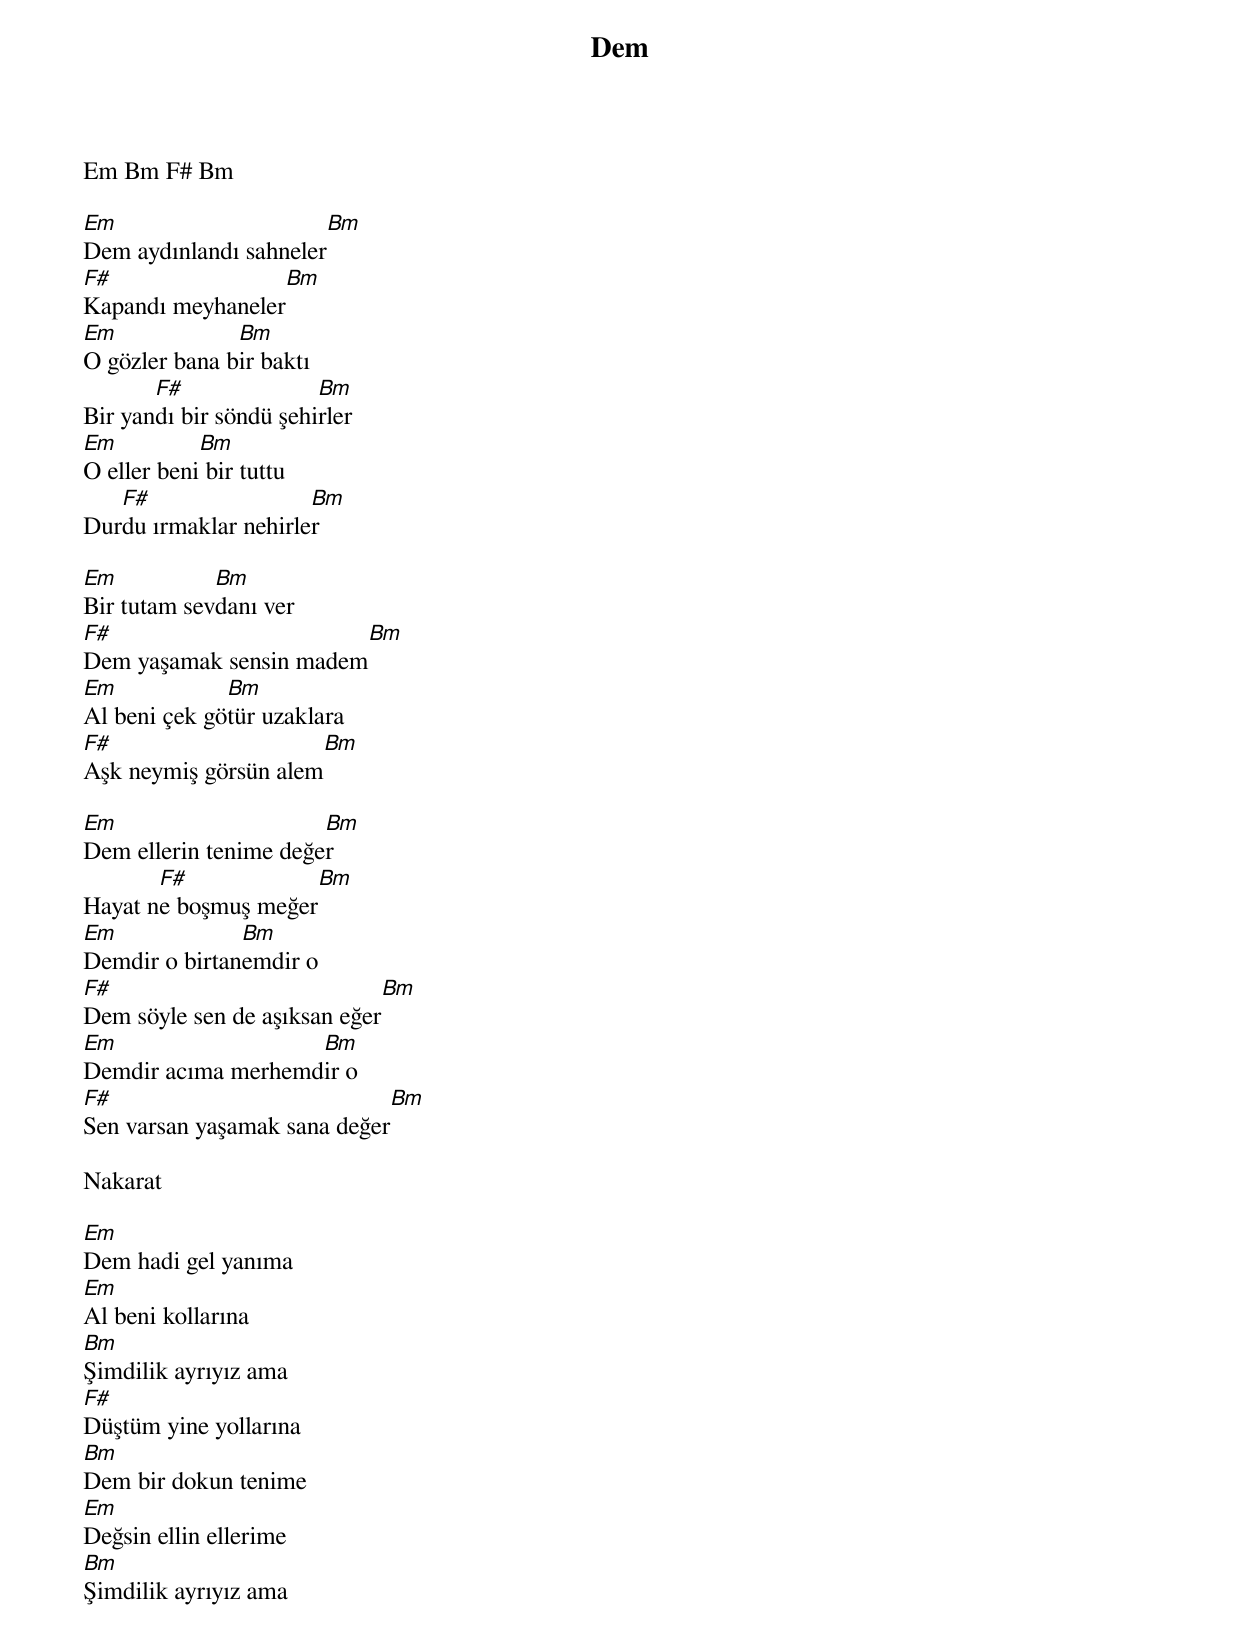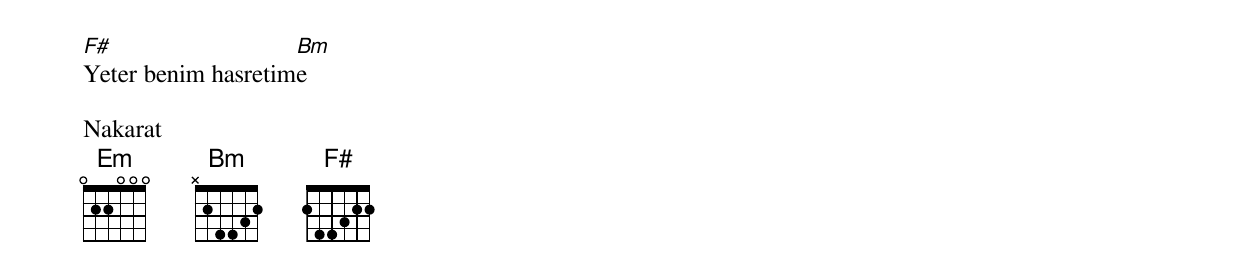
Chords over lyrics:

{title: Dem}
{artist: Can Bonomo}

Em Bm F# Bm

Em                      Bm
Dem aydınlandı sahneler
F#                 Bm
Kapandı meyhaneler
Em             Bm
O gözler bana bir baktı
       F#               Bm
Bir yandı bir söndü şehirler
Em          Bm
O eller beni bir tuttu
   F#                 Bm
Durdu ırmaklar nehirler

Em           Bm
Bir tutam sevdanı ver
F#                         Bm
Dem yaşamak sensin madem
Em            Bm
Al beni çek götür uzaklara
F#                     Bm
Aşk neymiş görsün alem

Em                     Bm
Dem ellerin tenime değer
       F#              Bm
Hayat ne boşmuş meğer
Em             Bm
Demdir o birtanemdir o
F#                           Bm
Dem söyle sen de aşıksan eğer
Em                  Bm
Demdir acıma merhemdir o
F#                             Bm
Sen varsan yaşamak sana değer

Nakarat

Em
Dem hadi gel yanıma
Em
Al beni kollarına
Bm
Şimdilik ayrıyız ama
F#
Düştüm yine yollarına
Bm
Dem bir dokun tenime
Em
Değsin ellin ellerime
Bm
Şimdilik ayrıyız ama
F#                  Bm
Yeter benim hasretime

Nakarat
